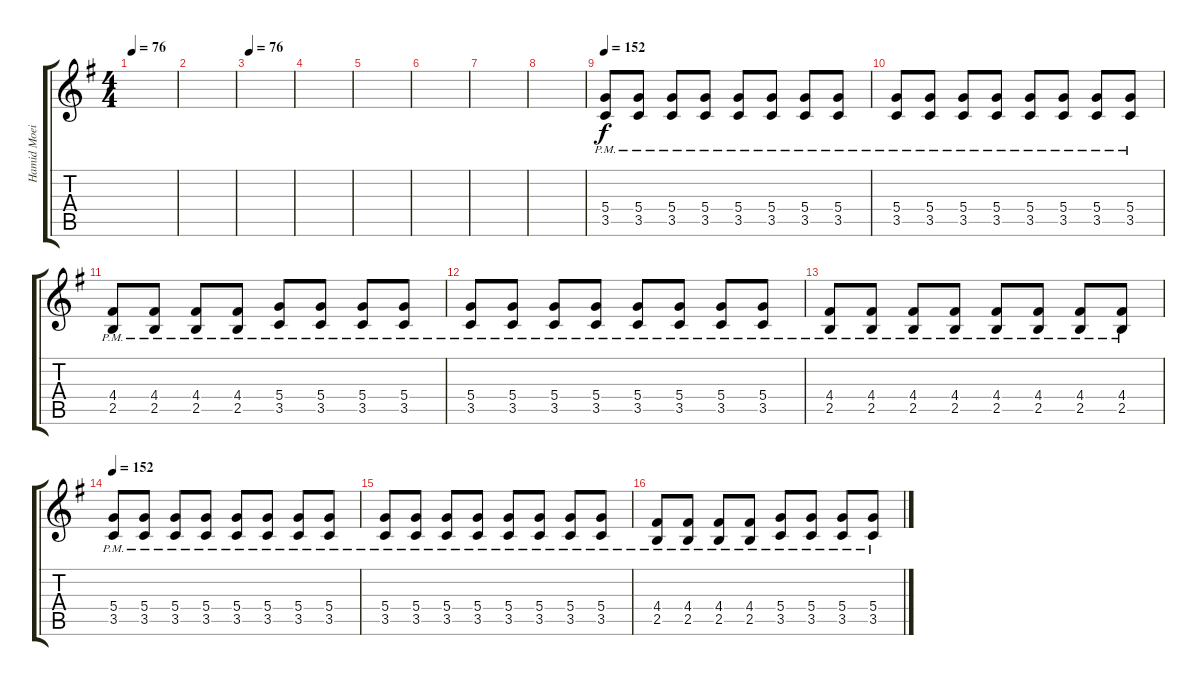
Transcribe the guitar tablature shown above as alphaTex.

\track ("Hamid Moeini" "Hamid Moei") {instrument distortionguitar}
\staff {score tabs}
\tuning (E4 B3 G3 D3 A2 E2) {hide}
\ts (4 4)
\tempo 76
\clef g2
\ks eminor
|
|
\tempo 76
|
|
|
|
|
|
\tempo 152
(5.4{pm} 3.5{pm}).8 (5.4{pm} 3.5{pm}).8 (5.4{pm} 3.5{pm}).8 (5.4{pm} 3.5{pm}).8 (5.4{pm} 3.5{pm}).8 (5.4{pm} 3.5{pm}).8 (5.4{pm} 3.5{pm}).8 (5.4{pm} 3.5{pm}).8 |
(5.4{pm} 3.5{pm}).8 (5.4{pm} 3.5{pm}).8 (5.4{pm} 3.5{pm}).8 (5.4{pm} 3.5{pm}).8 (5.4{pm} 3.5{pm}).8 (5.4{pm} 3.5{pm}).8 (5.4{pm} 3.5{pm}).8 (5.4{pm} 3.5{pm}).8 |
(4.4{pm} 2.5{pm}).8 (4.4{pm} 2.5{pm}).8 (4.4{pm} 2.5{pm}).8 (4.4{pm} 2.5{pm}).8 (5.4{pm} 3.5{pm}).8 (5.4{pm} 3.5{pm}).8 (5.4{pm} 3.5{pm}).8 (5.4{pm} 3.5{pm}).8 |
(5.4{pm} 3.5{pm}).8 (5.4{pm} 3.5{pm}).8 (5.4{pm} 3.5{pm}).8 (5.4{pm} 3.5{pm}).8 (5.4{pm} 3.5{pm}).8 (5.4{pm} 3.5{pm}).8 (5.4{pm} 3.5{pm}).8 (5.4{pm} 3.5{pm}).8 |
(4.4{pm} 2.5{pm}).8 (4.4{pm} 2.5{pm}).8 (4.4{pm} 2.5{pm}).8 (4.4{pm} 2.5{pm}).8 (4.4{pm} 2.5{pm}).8 (4.4{pm} 2.5{pm}).8 (4.4{pm} 2.5{pm}).8 (4.4{pm} 2.5{pm}).8 |
\tempo 152
(5.4{pm} 3.5{pm}).8 (5.4{pm} 3.5{pm}).8 (5.4{pm} 3.5{pm}).8 (5.4{pm} 3.5{pm}).8 (5.4{pm} 3.5{pm}).8 (5.4{pm} 3.5{pm}).8 (5.4{pm} 3.5{pm}).8 (5.4{pm} 3.5{pm}).8 |
(5.4{pm} 3.5{pm}).8 (5.4{pm} 3.5{pm}).8 (5.4{pm} 3.5{pm}).8 (5.4{pm} 3.5{pm}).8 (5.4{pm} 3.5{pm}).8 (5.4{pm} 3.5{pm}).8 (5.4{pm} 3.5{pm}).8 (5.4{pm} 3.5{pm}).8 |
(4.4{pm} 2.5{pm}).8 (4.4{pm} 2.5{pm}).8 (4.4{pm} 2.5{pm}).8 (4.4{pm} 2.5{pm}).8 (5.4{pm} 3.5{pm}).8 (5.4{pm} 3.5{pm}).8 (5.4{pm} 3.5{pm}).8 (5.4{pm} 3.5{pm}).8
